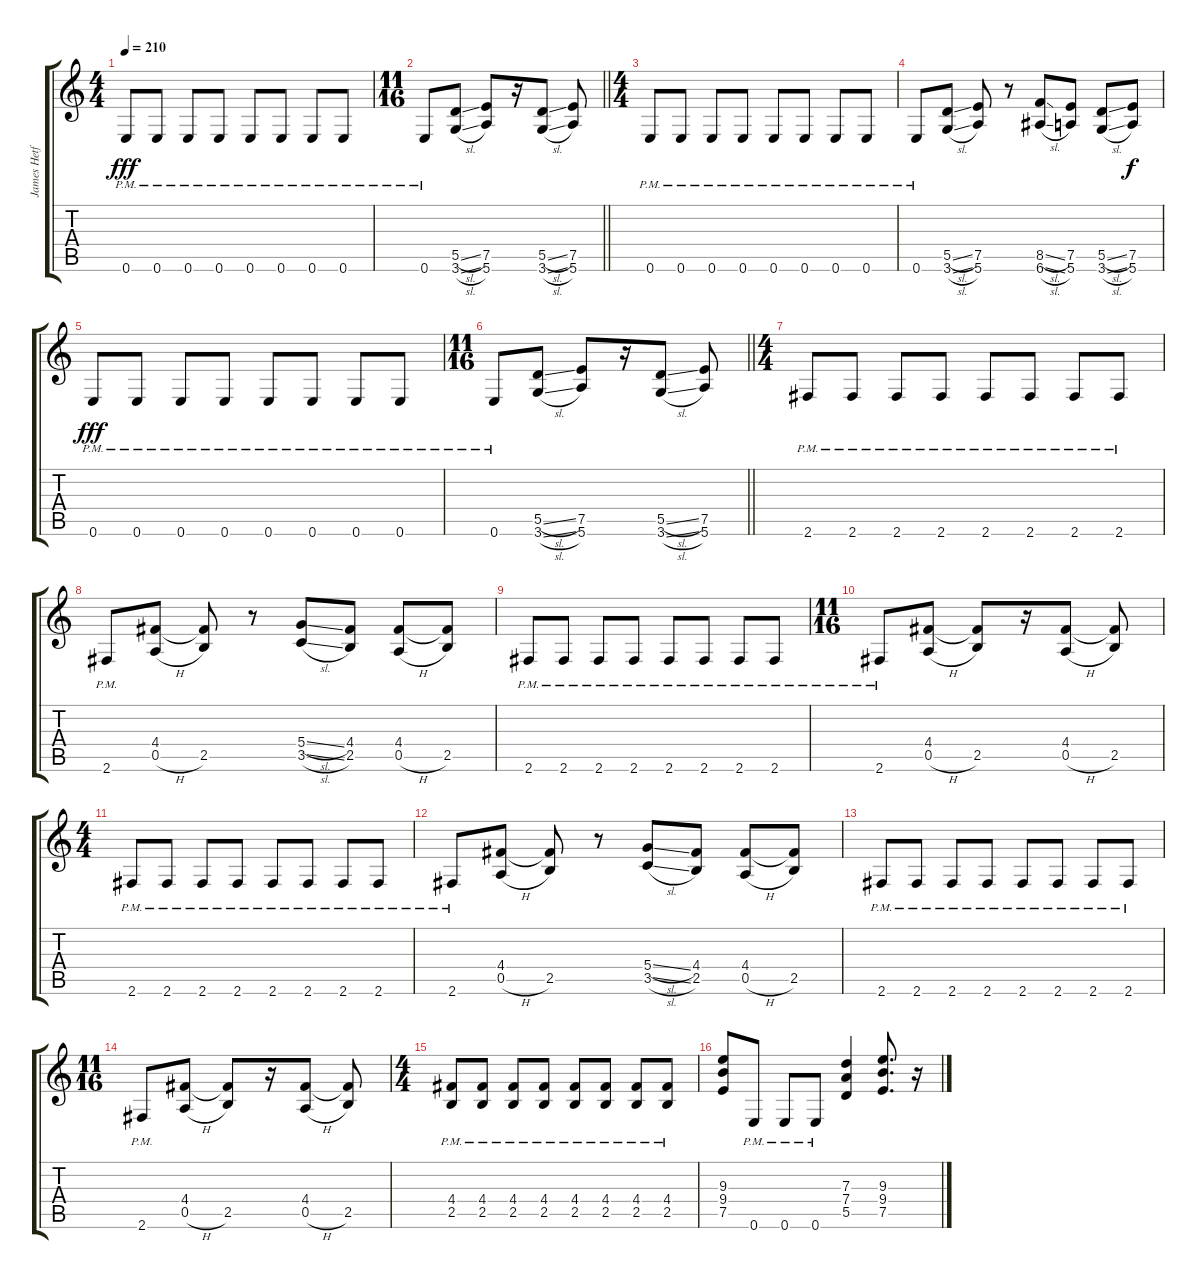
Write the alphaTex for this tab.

\track ("James Hetfield" "James Hetf") {instrument distortionguitar}
\staff {score tabs}
\tuning (E4 B3 G3 D3 A2 E2) {hide}
\ts (4 4)
\tempo 210
\clef g2
\ks c
0.6{pm}.8{dy fff} 0.6{pm}.8 0.6{pm}.8 0.6{pm}.8 0.6{pm}.8 0.6{pm}.8 0.6{pm}.8 0.6{pm}.8 |
\ts (11 16)
\barLineRight lightlight
0.6{pm}.8 (5.5{sl} 3.6{sl}).8 (7.5 5.6).8 r.16 (5.5{sl} 3.6{sl}).8 (7.5 5.6).8 |
\ts (4 4)
0.6{pm}.8 0.6{pm}.8 0.6{pm}.8 0.6{pm}.8 0.6{pm}.8 0.6{pm}.8 0.6{pm}.8 0.6{pm}.8 |
0.6{pm}.8 (5.5{sl} 3.6{sl}).8 (7.5 5.6).8 r.8 (8.5{sl} 6.6{sl}).8 (7.5 5.6).8 (5.5{sl} 3.6{sl}).8 (7.5 5.6).8{dy f} |
0.6{pm}.8{dy fff} 0.6{pm}.8 0.6{pm}.8 0.6{pm}.8 0.6{pm}.8 0.6{pm}.8 0.6{pm}.8 0.6{pm}.8 |
\ts (11 16)
\barLineRight lightlight
0.6{pm}.8 (5.5{sl} 3.6{sl}).8 (7.5 5.6).8 r.16 (5.5{sl} 3.6{sl}).8 (7.5 5.6).8 |
\ts (4 4)
2.6{pm}.8 2.6{pm}.8 2.6{pm}.8 2.6{pm}.8 2.6{pm}.8 2.6{pm}.8 2.6{pm}.8 2.6{pm}.8 |
2.6{pm}.8 (4.4 0.5{h}).8 (4.4{t} 2.5).8 r.8 (5.4{sl} 3.5{sl}).8 (4.4 2.5).8 (4.4 0.5{h}).8 (4.4{t} 2.5).8 |
2.6{pm}.8 2.6{pm}.8 2.6{pm}.8 2.6{pm}.8 2.6{pm}.8 2.6{pm}.8 2.6{pm}.8 2.6{pm}.8 |
\ts (11 16)
2.6{pm}.8 (4.4 0.5{h}).8 (4.4{t} 2.5).8 r.16 (4.4 0.5{h}).8 (4.4{t} 2.5).8 |
\ts (4 4)
2.6{pm}.8 2.6{pm}.8 2.6{pm}.8 2.6{pm}.8 2.6{pm}.8 2.6{pm}.8 2.6{pm}.8 2.6{pm}.8 |
2.6{pm}.8 (4.4 0.5{h}).8 (4.4{t} 2.5).8 r.8 (5.4{sl} 3.5{sl}).8 (4.4 2.5).8 (4.4 0.5{h}).8 (4.4{t} 2.5).8 |
2.6{pm}.8 2.6{pm}.8 2.6{pm}.8 2.6{pm}.8 2.6{pm}.8 2.6{pm}.8 2.6{pm}.8 2.6{pm}.8 |
\ts (11 16)
2.6{pm}.8 (4.4 0.5{h}).8 (4.4{t} 2.5).8 r.16 (4.4 0.5{h}).8 (4.4{t} 2.5).8 |
\ts (4 4)
(4.4{pm} 2.5{pm}).8 (4.4{pm} 2.5{pm}).8 (4.4{pm} 2.5{pm}).8 (4.4{pm} 2.5{pm}).8 (4.4{pm} 2.5{pm}).8 (4.4{pm} 2.5{pm}).8 (4.4{pm} 2.5{pm}).8 (4.4{pm} 2.5{pm}).8 |
(9.3 9.4 7.5).8 0.6{pm}.8 0.6{pm}.8 0.6{pm}.8 (7.3 7.4 5.5).4 (9.3 9.4 7.5).8{d} r.16
